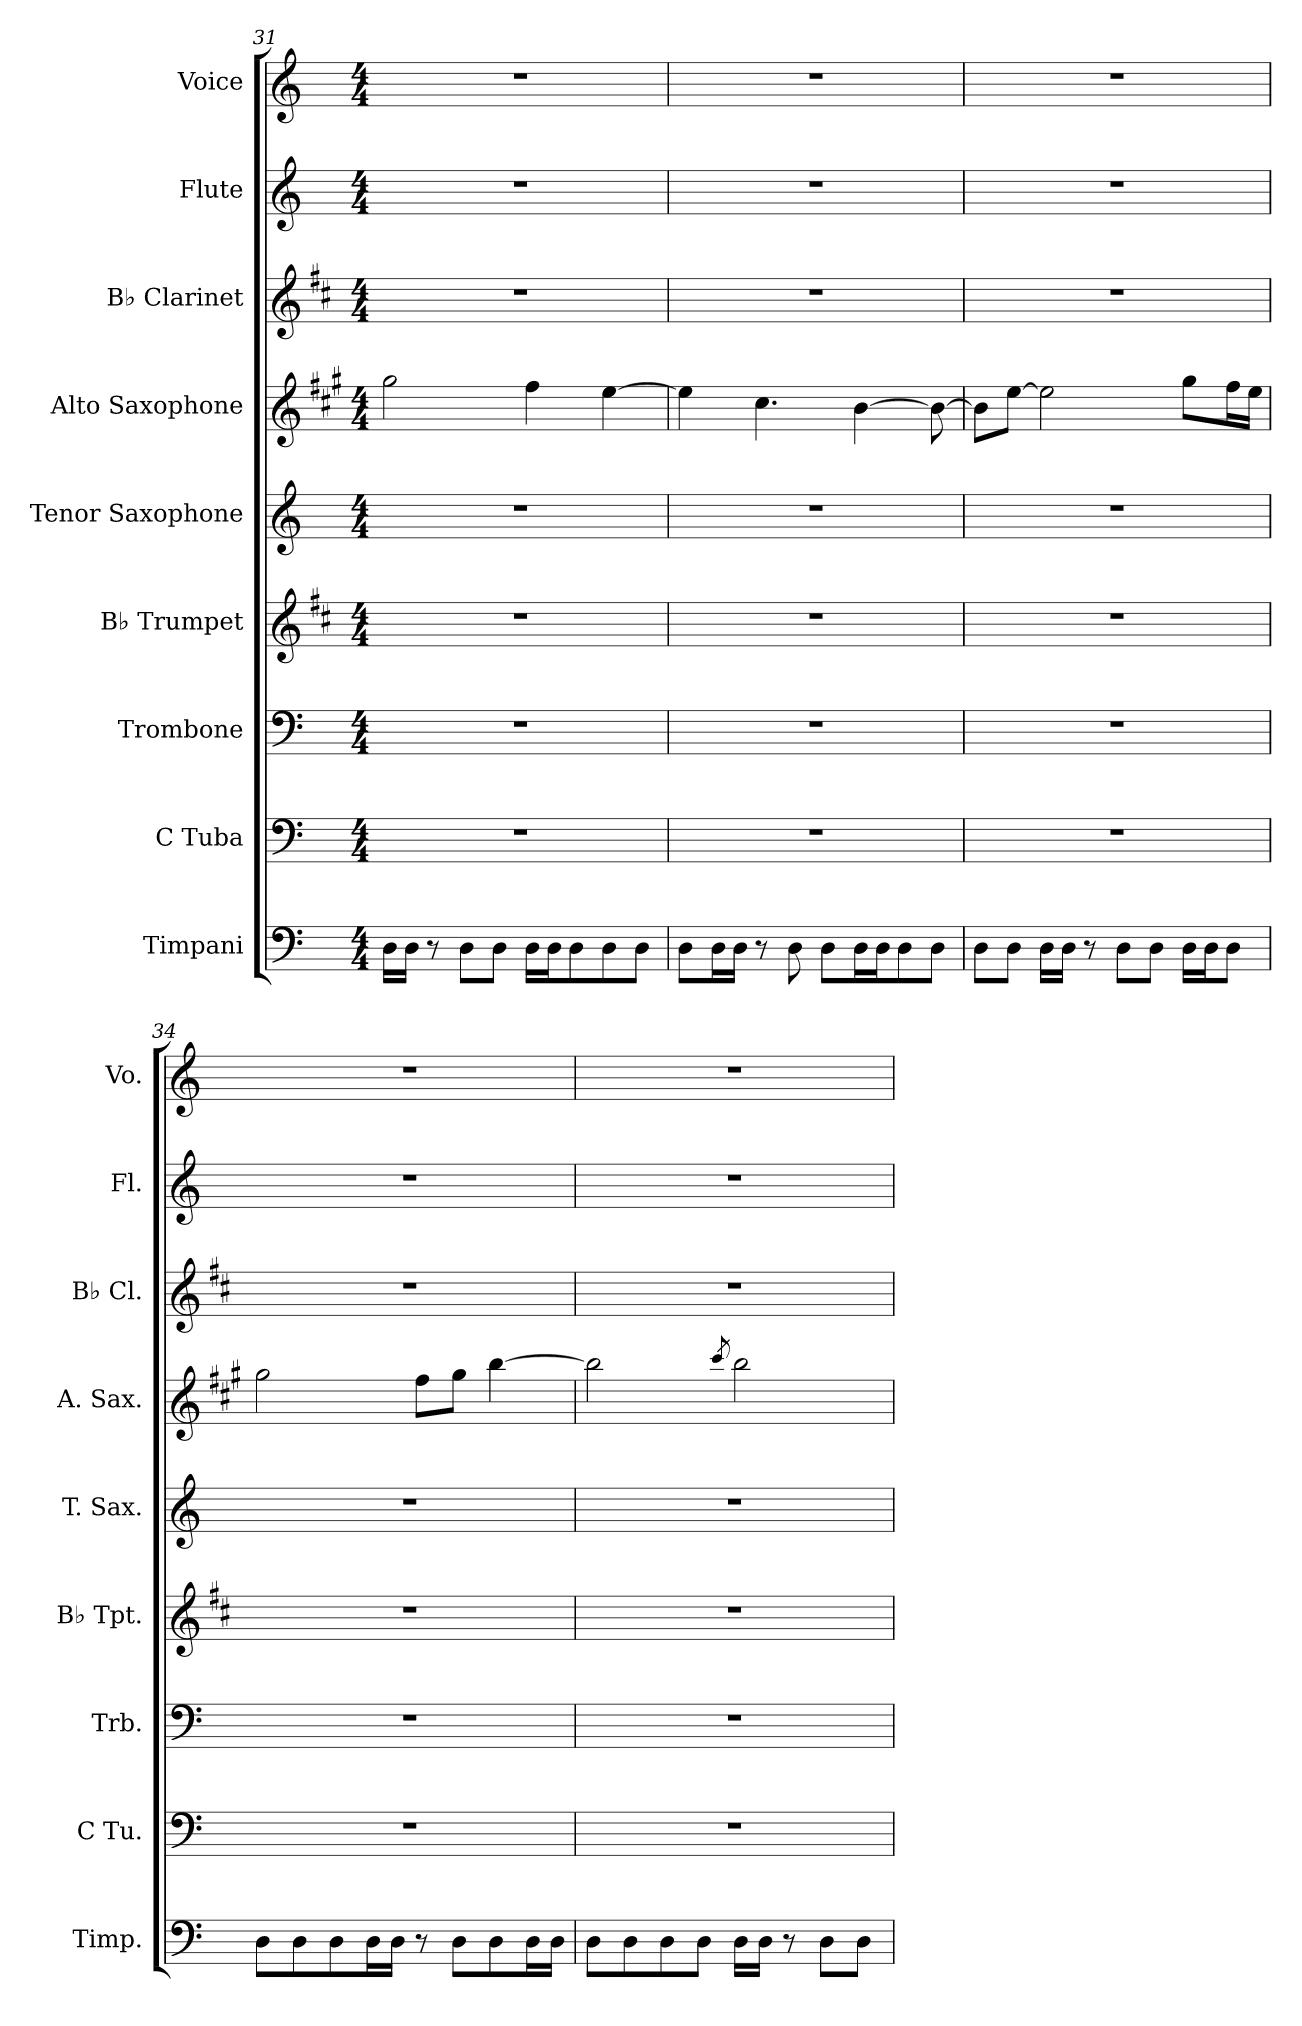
**kern	**kern	**kern	**kern	**kern	**kern	**kern	**kern	**kern
*part9	*part8	*part7	*part6	*part5	*part4	*part3	*part2	*part1
*staff9	*staff8	*staff7	*staff6	*staff5	*staff4	*staff3	*staff2	*staff1
*I"Timpani	*I"C Tuba	*I"Trombone	*I"B♭ Trumpet	*I"Tenor Saxophone	*I"Alto Saxophone	*I"B♭ Clarinet	*I"Flute	*I"Voice
*I'Timp.	*I'C Tu.	*I'Trb.	*I'B♭ Tpt.	*I'T. Sax.	*I'A. Sax.	*I'B♭ Cl.	*I'Fl.	*I'Vo.
*clefF4	*clefF4	*clefF4	*clefG2	*clefG2	*clefG2	*clefG2	*clefG2	*clefG2
*	*	*	*ITrd1c2	*ITrd8c14	*ITrd5c9	*ITrd1c2	*	*
*k[]	*k[]	*k[]	*k[]	*k[]	*k[]	*k[]	*k[]	*k[]
*C:	*C:	*C:	*C:	*C:	*C:	*C:	*C:	*C:
*M4/4	*M4/4	*M4/4	*M4/4	*M4/4	*M4/4	*M4/4	*M4/4	*M4/4
=31	=31	=31	=31	=31	=31	=31	=31	=31
16D\LL	1r	1r	1r	1r	2b\	1r	1r	1r
16D\JJ	.	.	.	.	.	.	.	.
8r	.	.	.	.	.	.	.	.
8D\L	.	.	.	.	.	.	.	.
8D\J	.	.	.	.	.	.	.	.
16D\LL	.	.	.	.	4a\	.	.	.
16D\J	.	.	.	.	.	.	.	.
8D\	.	.	.	.	.	.	.	.
8D\	.	.	.	.	[4g\	.	.	.
8D\J	.	.	.	.	.	.	.	.
!!LO:PB:g=z
=32	=32	=32	=32	=32	=32	=32	=32	=32
8D\L	1r	1r	1r	1r	4g\]	1r	1r	1r
16D\L	.	.	.	.	.	.	.	.
16D\JJ	.	.	.	.	.	.	.	.
8r	.	.	.	.	4.e\	.	.	.
8D\	.	.	.	.	.	.	.	.
8D\L	.	.	.	.	.	.	.	.
16D\L	.	.	.	.	[4d\	.	.	.
16D\J	.	.	.	.	.	.	.	.
8D\	.	.	.	.	.	.	.	.
8D\J	.	.	.	.	8d\_	.	.	.
=33	=33	=33	=33	=33	=33	=33	=33	=33
8D\L	1r	1r	1r	1r	8d\L]	1r	1r	1r
8D\J	.	.	.	.	[8g\J	.	.	.
16D\LL	.	.	.	.	2g\]	.	.	.
16D\JJ	.	.	.	.	.	.	.	.
8r	.	.	.	.	.	.	.	.
8D\L	.	.	.	.	.	.	.	.
8D\J	.	.	.	.	.	.	.	.
16D\LL	.	.	.	.	8b\L	.	.	.
16D\J	.	.	.	.	.	.	.	.
8D\J	.	.	.	.	16a\L	.	.	.
.	.	.	.	.	16g\JJ	.	.	.
=34	=34	=34	=34	=34	=34	=34	=34	=34
8D\L	1r	1r	1r	1r	2b\	1r	1r	1r
8D\	.	.	.	.	.	.	.	.
8D\	.	.	.	.	.	.	.	.
16D\L	.	.	.	.	.	.	.	.
16D\JJ	.	.	.	.	.	.	.	.
8r	.	.	.	.	8a\L	.	.	.
8D\L	.	.	.	.	8b\J	.	.	.
8D\	.	.	.	.	[4dd\	.	.	.
16D\L	.	.	.	.	.	.	.	.
16D\JJ	.	.	.	.	.	.	.	.
!!LO:PB:g=z
=35	=35	=35	=35	=35	=35	=35	=35	=35
8D\L	1r	1r	1r	1r	2dd\]	1r	1r	1r
8D\	.	.	.	.	.	.	.	.
8D\	.	.	.	.	.	.	.	.
8D\J	.	.	.	.	.	.	.	.
.	.	.	.	.	8qee/	.	.	.
16D\LL	.	.	.	.	2dd\	.	.	.
16D\JJ	.	.	.	.	.	.	.	.
8r	.	.	.	.	.	.	.	.
8D\L	.	.	.	.	.	.	.	.
8D\J	.	.	.	.	.	.	.	.
=	=	=	=	=	=	=	=	=
*-	*-	*-	*-	*-	*-	*-	*-	*-
